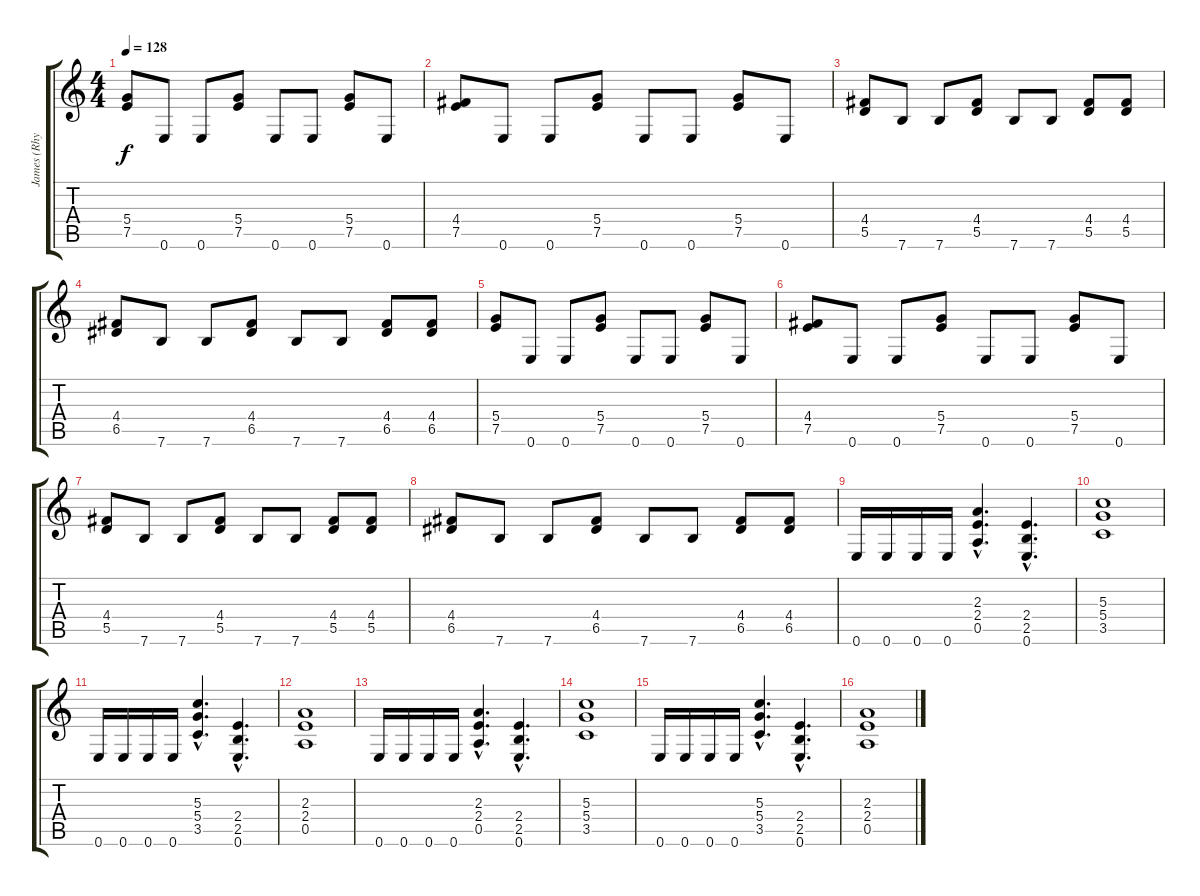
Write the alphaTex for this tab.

\track ("James (Rhythm Guitar)" "James (Rhy") {instrument distortionguitar}
\staff {score tabs}
\tuning (E4 B3 G3 D3 A2 E2) {hide}
\ts (4 4)
\tempo 128
\clef g2
\ks c
(5.4 7.5).8{dy f} 0.6.8 0.6.8 (5.4 7.5).8 0.6.8 0.6.8 (5.4 7.5).8 0.6.8 |
(4.4 7.5).8 0.6.8 0.6.8 (5.4 7.5).8 0.6.8 0.6.8 (5.4 7.5).8 0.6.8 |
(4.4 5.5).8 7.6.8 7.6.8 (4.4 5.5).8 7.6.8 7.6.8 (4.4 5.5).8 (4.4 5.5).8 |
(4.4 6.5).8 7.6.8 7.6.8 (4.4 6.5).8 7.6.8 7.6.8 (4.4 6.5).8 (4.4 6.5).8 |
(5.4 7.5).8 0.6.8 0.6.8 (5.4 7.5).8 0.6.8 0.6.8 (5.4 7.5).8 0.6.8 |
(4.4 7.5).8 0.6.8 0.6.8 (5.4 7.5).8 0.6.8 0.6.8 (5.4 7.5).8 0.6.8 |
(4.4 5.5).8 7.6.8 7.6.8 (4.4 5.5).8 7.6.8 7.6.8 (4.4 5.5).8 (4.4 5.5).8 |
(4.4 6.5).8 7.6.8 7.6.8 (4.4 6.5).8 7.6.8 7.6.8 (4.4 6.5).8 (4.4 6.5).8 |
0.6.16 0.6.16 0.6.16 0.6.16 (2.3{hac} 2.4{hac} 0.5{hac}).4{d} (2.4{hac} 2.5{hac} 0.6{hac}).4{d} |
(5.3 5.4 3.5).1 |
0.6.16 0.6.16 0.6.16 0.6.16 (5.3{hac} 5.4{hac} 3.5{hac}).4{d} (2.4{hac} 2.5{hac} 0.6{hac}).4{d} |
(2.3 2.4 0.5).1 |
0.6.16 0.6.16 0.6.16 0.6.16 (2.3{hac} 2.4{hac} 0.5{hac}).4{d} (2.4{hac} 2.5{hac} 0.6{hac}).4{d} |
(5.3 5.4 3.5).1 |
0.6.16 0.6.16 0.6.16 0.6.16 (5.3{hac} 5.4{hac} 3.5{hac}).4{d} (2.4{hac} 2.5{hac} 0.6{hac}).4{d} |
(2.3 2.4 0.5).1
